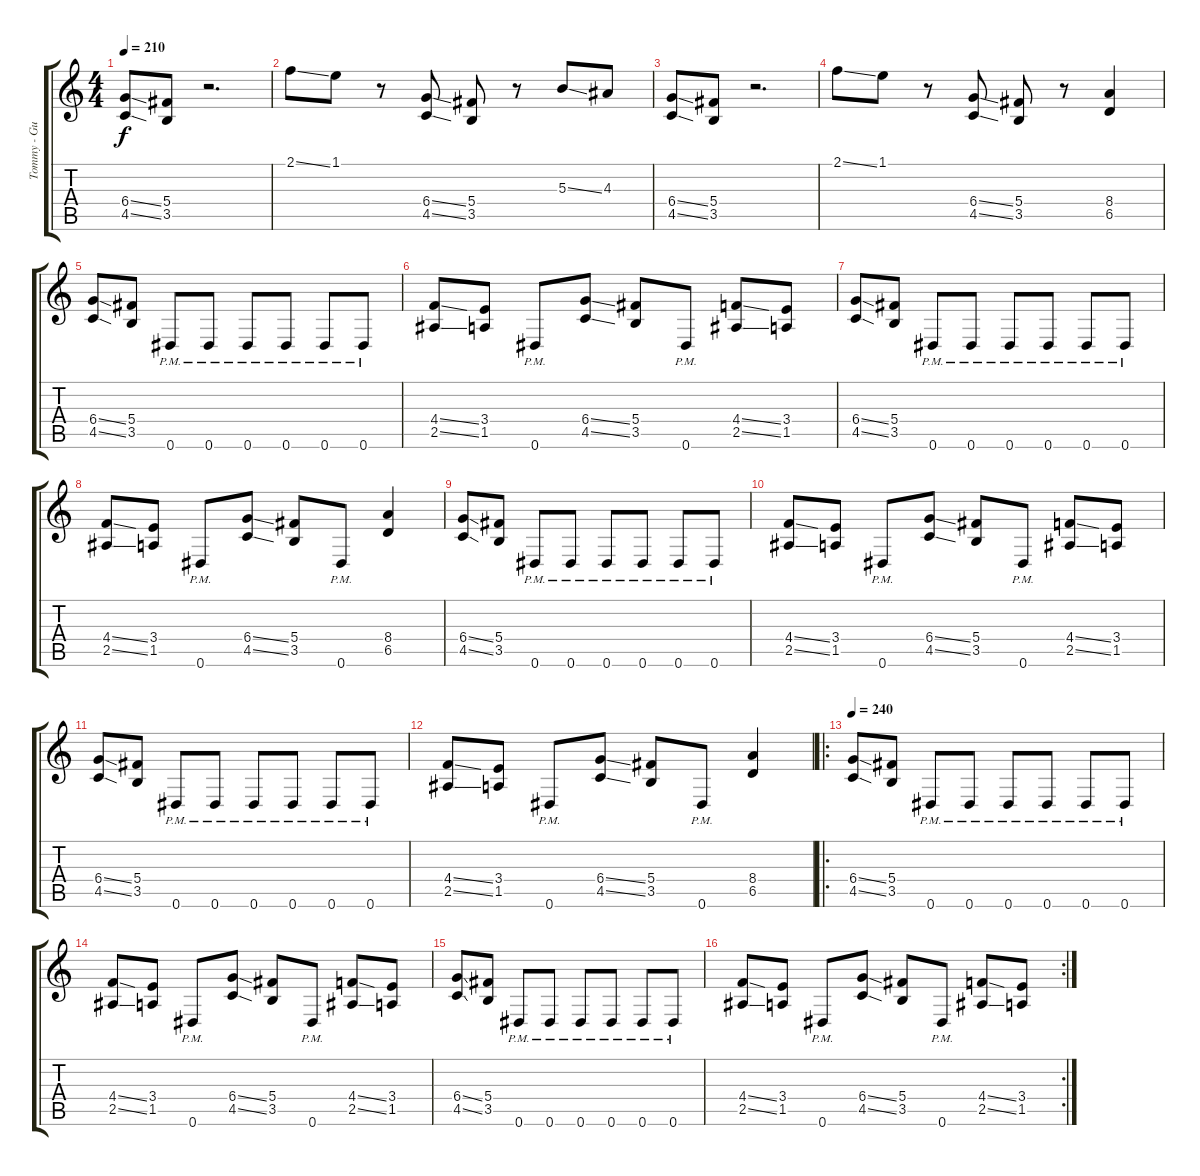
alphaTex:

\track ("Tommy - Guitar 2" "Tommy - Gu") {instrument distortionguitar}
\staff {score tabs}
\tuning (Eb4 Bb3 Gb3 Db3 Ab2 Eb2) {hide}
\ts (4 4)
\tempo 210
\clef g2
\ks c
(6.4{ss} 4.5{ss}).8{dy f volume 13 balance 3} (5.4 3.5).8 r.2{d} |
2.1{ss}.8 1.1.8 r.8 (6.4{ss} 4.5{ss}).8 (5.4 3.5).8 r.8 5.3{ss}.8 4.3.8 |
(6.4{ss} 4.5{ss}).8 (5.4 3.5).8 r.2{d} |
2.1{ss}.8 1.1.8 r.8 (6.4{ss} 4.5{ss}).8 (5.4 3.5).8 r.8 (8.4 6.5).4 |
(6.4{ss} 4.5{ss}).8 (5.4 3.5).8 0.6{pm}.8 0.6{pm}.8 0.6{pm}.8 0.6{pm}.8 0.6{pm}.8 0.6{pm}.8 |
(4.4{ss} 2.5{ss}).8 (3.4 1.5).8 0.6{pm}.8 (6.4{ss} 4.5{ss}).8 (5.4 3.5).8 0.6{pm}.8 (4.4{ss} 2.5{ss}).8 (3.4 1.5).8 |
(6.4{ss} 4.5{ss}).8 (5.4 3.5).8 0.6{pm}.8 0.6{pm}.8 0.6{pm}.8 0.6{pm}.8 0.6{pm}.8 0.6{pm}.8 |
(4.4{ss} 2.5{ss}).8 (3.4 1.5).8 0.6{pm}.8 (6.4{ss} 4.5{ss}).8 (5.4 3.5).8 0.6{pm}.8 (8.4 6.5).4 |
(6.4{ss} 4.5{ss}).8 (5.4 3.5).8 0.6{pm}.8 0.6{pm}.8 0.6{pm}.8 0.6{pm}.8 0.6{pm}.8 0.6{pm}.8 |
(4.4{ss} 2.5{ss}).8 (3.4 1.5).8 0.6{pm}.8 (6.4{ss} 4.5{ss}).8 (5.4 3.5).8 0.6{pm}.8 (4.4{ss} 2.5{ss}).8 (3.4 1.5).8 |
(6.4{ss} 4.5{ss}).8 (5.4 3.5).8 0.6{pm}.8 0.6{pm}.8 0.6{pm}.8 0.6{pm}.8 0.6{pm}.8 0.6{pm}.8 |
(4.4{ss} 2.5{ss}).8 (3.4 1.5).8 0.6{pm}.8 (6.4{ss} 4.5{ss}).8 (5.4 3.5).8 0.6{pm}.8 (8.4 6.5).4 |
\ro
\tempo 240
(6.4{ss} 4.5{ss}).8 (5.4 3.5).8 0.6{pm}.8 0.6{pm}.8 0.6{pm}.8 0.6{pm}.8 0.6{pm}.8 0.6{pm}.8 |
(4.4{ss} 2.5{ss}).8 (3.4 1.5).8 0.6{pm}.8 (6.4{ss} 4.5{ss}).8 (5.4 3.5).8 0.6{pm}.8 (4.4{ss} 2.5{ss}).8 (3.4 1.5).8 |
(6.4{ss} 4.5{ss}).8 (5.4 3.5).8 0.6{pm}.8 0.6{pm}.8 0.6{pm}.8 0.6{pm}.8 0.6{pm}.8 0.6{pm}.8 |
\rc 2
(4.4{ss} 2.5{ss}).8 (3.4 1.5).8 0.6{pm}.8 (6.4{ss} 4.5{ss}).8 (5.4 3.5).8 0.6{pm}.8 (4.4{ss} 2.5{ss}).8 (3.4 1.5).8
